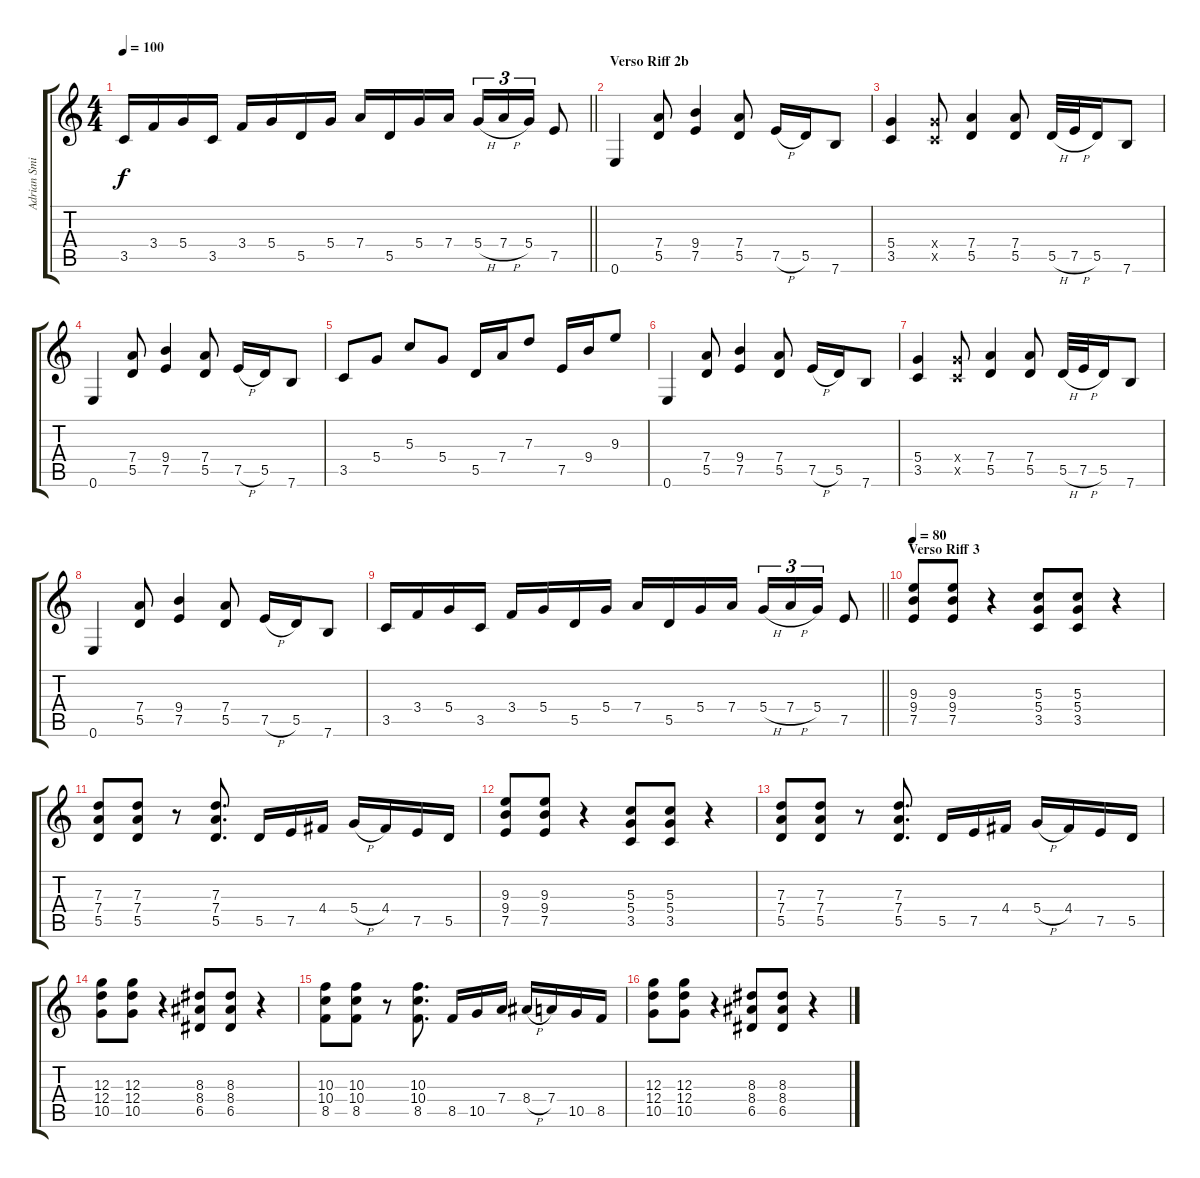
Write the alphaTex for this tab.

\track ("Adrian Smith" "Adrian Smi") {instrument distortionguitar}
\staff {score tabs}
\tuning (E4 B3 G3 D3 A2 E2) {hide}
\ts (4 4)
\tempo 100
\clef g2
\barLineRight lightlight
\ks c
3.5.16{dy f} 3.4.16 5.4.16 3.5.16 3.4.16 5.4.16 5.5.16 5.4.16 7.4.16 5.5.16 5.4.16 7.4.16 5.4{h}.16{tu (3 2)} 7.4{h}.16{tu (3 2)} 5.4.16{tu (3 2)} 7.5.8 |
\section ("" "Verso Riff 2b")
0.6.4 (7.4 5.5).8 (9.4 7.5).4 (7.4 5.5).8 7.5{h}.16 5.5.16 7.6.8 |
(5.4 3.5).4 (5.4{x} 3.5{x}).8 (7.4 5.5).4 (7.4 5.5).8 5.5{h}.32 7.5{h}.32 5.5.16 7.6.8 |
0.6.4 (7.4 5.5).8 (9.4 7.5).4 (7.4 5.5).8 7.5{h}.16 5.5.16 7.6.8 |
3.5.8 5.4.8 5.3.8 5.4.8 5.5.16 7.4.16 7.3.8 7.5.16 9.4.16 9.3.8 |
0.6.4 (7.4 5.5).8 (9.4 7.5).4 (7.4 5.5).8 7.5{h}.16 5.5.16 7.6.8 |
(5.4 3.5).4 (5.4{x} 3.5{x}).8 (7.4 5.5).4 (7.4 5.5).8 5.5{h}.32 7.5{h}.32 5.5.16 7.6.8 |
0.6.4 (7.4 5.5).8 (9.4 7.5).4 (7.4 5.5).8 7.5{h}.16 5.5.16 7.6.8 |
\barLineRight lightlight
3.5.16 3.4.16 5.4.16 3.5.16 3.4.16 5.4.16 5.5.16 5.4.16 7.4.16 5.5.16 5.4.16 7.4.16 5.4{h}.16{tu (3 2)} 7.4{h}.16{tu (3 2)} 5.4.16{tu (3 2)} 7.5.8 |
\section ("" "Verso Riff 3")
\tempo 80
(9.3 9.4 7.5).8 (9.3 9.4 7.5).8 r.4 (5.3 5.4 3.5).8 (5.3 5.4 3.5).8 r.4 |
(7.3 7.4 5.5).8 (7.3 7.4 5.5).8 r.8 (7.3 7.4 5.5).8{d} 5.5.16 7.5.16 4.4.16 5.4{h}.16 4.4.16 7.5.16 5.5.16 |
(9.3 9.4 7.5).8 (9.3 9.4 7.5).8 r.4 (5.3 5.4 3.5).8 (5.3 5.4 3.5).8 r.4 |
(7.3 7.4 5.5).8 (7.3 7.4 5.5).8 r.8 (7.3 7.4 5.5).8{d} 5.5.16 7.5.16 4.4.16 5.4{h}.16 4.4.16 7.5.16 5.5.16 |
(12.3 12.4 10.5).8 (12.3 12.4 10.5).8 r.4 (8.3 8.4 6.5).8 (8.3 8.4 6.5).8 r.4 |
(10.3 10.4 8.5).8 (10.3 10.4 8.5).8 r.8 (10.3 10.4 8.5).8{d} 8.5.16 10.5.16 7.4.16 8.4{h}.16 7.4.16 10.5.16 8.5.16 |
(12.3 12.4 10.5).8 (12.3 12.4 10.5).8 r.4 (8.3 8.4 6.5).8 (8.3 8.4 6.5).8 r.4
